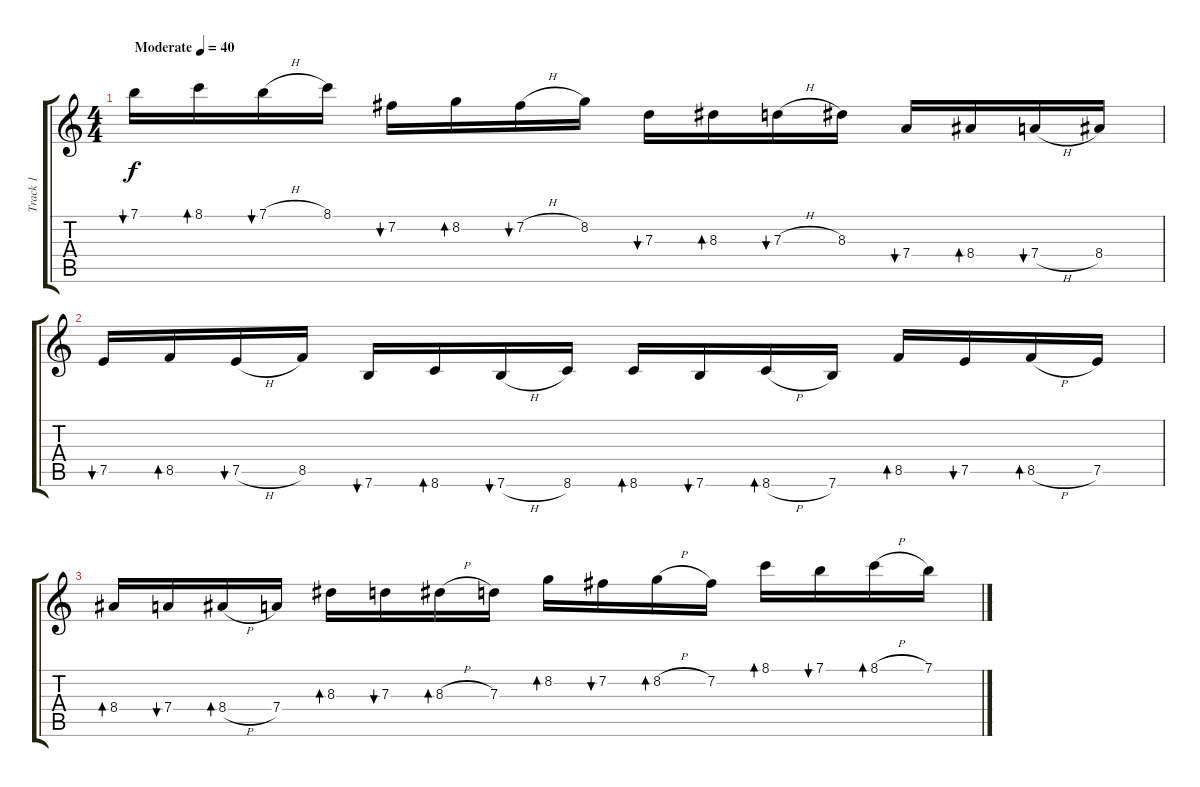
\track ("Track 1" "Track 1") {instrument acousticguitarsteel}
\staff {score tabs}
\tuning (E4 B3 G3 D3 A2 E2) {hide}
\ts (4 4)
\tempo (40 "Moderate")
\clef g2
\ks c
7.1.16{bu 240 dy f instrument acousticguitarsteel} 8.1.16{bd 240} 7.1{h}.16{bu 240} 8.1.16 7.2.16{bu 240} 8.2.16{bd 240} 7.2{h}.16{bu 240} 8.2.16 7.3.16{bu 240} 8.3.16{bd 240} 7.3{h}.16{bu 240} 8.3.16 7.4.16{bu 240} 8.4.16{bd 240} 7.4{h}.16{bu 240} 8.4.16 |
7.5.16{bu 240} 8.5.16{bd 240} 7.5{h}.16{bu 240} 8.5.16 7.6.16{bu 240} 8.6.16{bd 240} 7.6{h}.16{bu 240} 8.6.16 8.6.16{bd 240} 7.6.16{bu 240} 8.6{h}.16{bd 240} 7.6.16 8.5.16{bd 240} 7.5.16{bu 240} 8.5{h}.16{bd 240} 7.5.16 |
8.4.16{bd 240} 7.4.16{bu 240} 8.4{h}.16{bd 240} 7.4.16 8.3.16{bd 240} 7.3.16{bu 240} 8.3{h}.16{bd 240} 7.3.16 8.2.16{bd 240} 7.2.16{bu 240} 8.2{h}.16{bd 240} 7.2.16 8.1.16{bd 240} 7.1.16{bu 240} 8.1{h}.16{bd 240} 7.1.16
